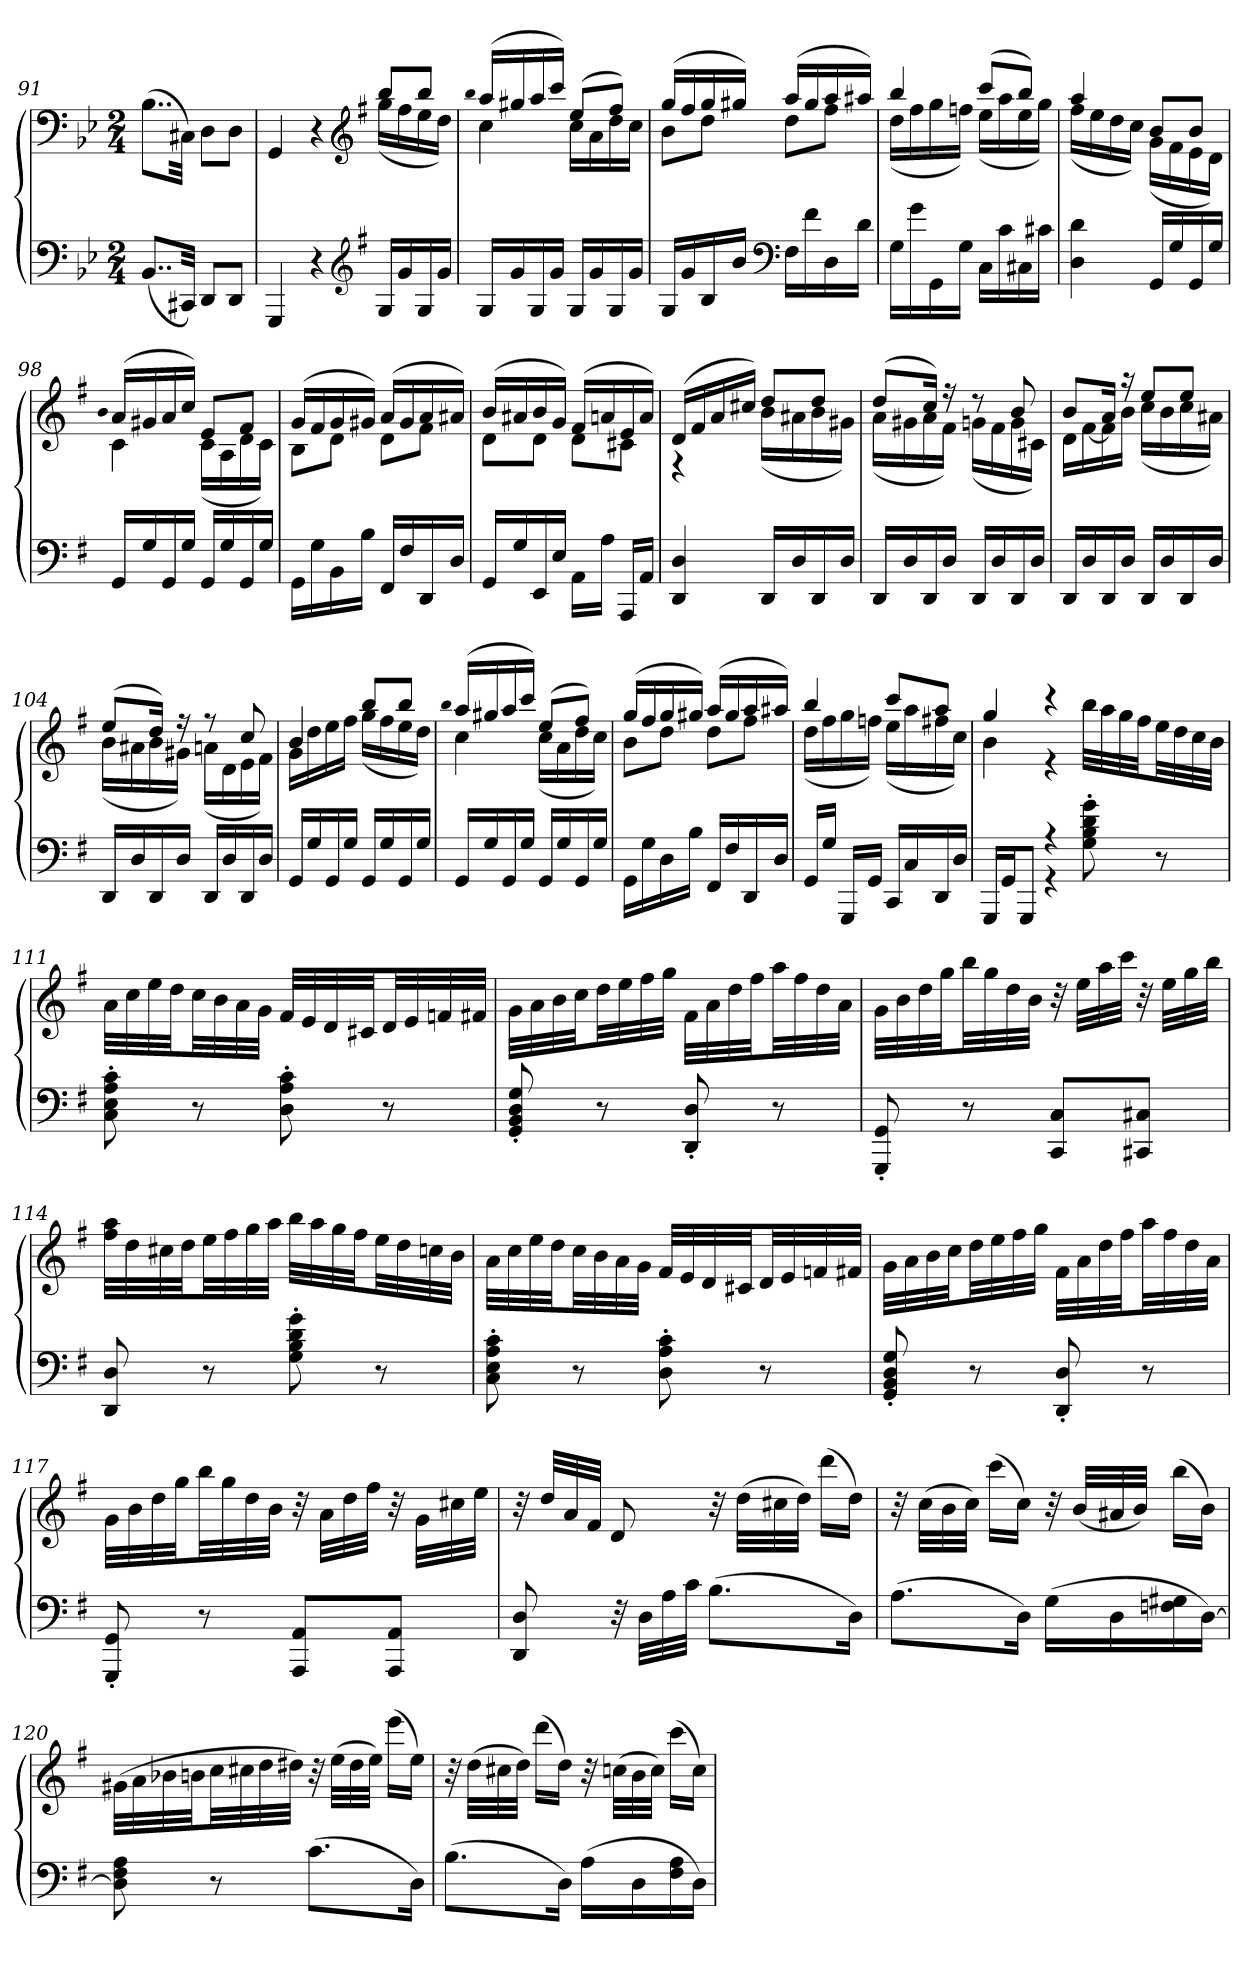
**kern	**kern
*part1	*part1
*staff2	*staff1
*clefF4	*clefF4
*k[b-e-]	*k[b-e-]
*M2/4	*M2/4
=91	=91
(8..BB-L	(8..B-L
32CC#XJkk)	32C#XJkk)
8DDL	8DL
8DDJ	8DJ
=92	=92
*	*^
4GGG	4GG	2ryy
4r	4r	.
*clefG2	*clefG2	*
*k[f#]	*k[f#]	*
16GLL	8bbL	(16ggLL
16g	.	16ff#
16G	8bbJ	16ee
16gJJ	.	16ddJJ)
=94	=94	=94
.	qbb	.
16GLL	(16aaLL	4cc
16g	16gg#X	.
16G	16aa	.
16gJJ	16cccJJ)	.
16GLL	(8eeL	16ccLL
16g	.	16a
16G	8ff#J)	16dd
16gJJ	.	16ccJJ
=95	=95	=95
16GLL	(16ggLL	8bL
16g	16ff#	.
16B	16gg	8ddJ
16bJJ	16gg#XJJ)	.
*clefF4	*	*
16F#LL	(16aaLL	8ddL
16f#	16gg#	.
16D	16aa	8ff#J
16dJJ	16aa#XJJ)	.
=96	=96	=96
16GLL	4bb	(16ddLL
16g	.	16ff#
16GG	.	16gg
16GJJ	.	16ffnJJ)
16CLL	(8cccL	(16eeLL
16c	.	16aa
16C#X	8bbJ)	16ee
16c#XJJ	.	16ggJJ)
=97	=97	=97
4D 4d	4aa	(16ff#LL
.	.	16ee
.	.	16dd
.	.	16ccJJ)
16GGLL	8bL	(16gLL
16G	.	16f#
16GG	8bJ	16e
16GJJ	.	16dJJ)
=98	=98	=98
.	qb	.
16GGLL	(16aLL	4c
16G	16g#X	.
16GG	16a	.
16GJJ	16ccJJ)	.
16GGLL	8eL	(16cLL
16G	.	16A
16GG	8f#J	16d
16GJJ	.	16cJJ)
=99	=99	=99
16GGLL	(16gLL	8BL
16G	16f#	.
16BB	16g	8dJ
16BJJ	16g#XJJ)	.
16FF#LL	(16aLL	8dL
16F#	16g#	.
16DD	16a	8f#J
16DJJ	16a#XJJ)	.
=100	=100	=100
16GGLL	(16bLL	8dL
16G	16a#X	.
16EE	16b	8dJ
16EJJ	16gJJ)	.
16AALL	(16f#LL	8dL
16AJJ	16an	.
16AAALL	16e	8c#XJ
16AAJJ	16aJJ)	.
=101	=101	=101
4DD 4D	(16dLL	4r
.	16f#	.
.	16a	.
.	16cc#XJJ)	.
16DDLL	8ddL	(16bLL
16D	.	16a#X
16DD	8ddJ	16b
16DJJ	.	16g#XJJ)
=102	=102	=102
16DDLL	(8ddL	(16aLL
16D	.	16g#X
16DD	16ccJk)	16a
16DJJ	16r	16f#JJ)
16DDLL	8r	(16gnLL
16D	.	16f#
16DD	8b	16g
16DJJ	.	16c#XJJ)
=103	=103	=103
16DDLL	8bL	16dLL
16D	.	[16f#
16DD	16aJk	16f#]
16DJJ	16r	16bJJ
16DDLL	8eeL	(16ccLL
16D	.	16b
16DD	8eeJ	16cc
16DJJ	.	16a#XJJ)
=104	=104	=104
16DDLL	(8eeL	(16bLL
16D	.	16a#X
16DD	16ddJk)	16b
16DJJ	16r	16g#XJJ)
16DDLL	8r	(16anLL
16D	.	16d
16DD	8cc	16e
16DJJ	.	16f#JJ)
=105	=105	=105
16GGLL	4b	16gLL
16G	.	16dd
16GG	.	16ee
16GJJ	.	16ff#JJ
16GGLL	8bbL	(16ggLL
16G	.	16ff#
16GG	8bbJ	16ee
16GJJ	.	16ddJJ)
=106	=106	=106
.	qbb	.
16GGLL	(16aaLL	4cc
16G	16gg#X	.
16GG	16aa	.
16GJJ	16cccJJ)	.
16GGLL	(8eeL	(16ccLL
16G	.	16a
16GG	8ff#J)	16dd
16GJJ	.	16ccJJ)
=107	=107	=107
16GGLL	(16ggLL	8bL
16G	16ff#	.
16D	16gg	8ddJ
16BJJ	16gg#XJJ)	.
16FF#LL	(16aaLL	8ddL
16F#	16gg#	.
16DD	16aa	8ff#J
16DJJ	16aa#XJJ)	.
=108	=108	=108
16GGLL	4bb	(16ddLL
16GJJ	.	16ff#
16GGGLL	.	16gg
16GGJJ	.	16ffnJJ)
16CCLL	8cccL	(16eeLL
16C	.	16aa
16DD	8aaJ	16ff#X
16DJJ	.	16ccJJ)
=109	=109	=109
*^	*	*
16GGGLL	4ryy	4gg	4b
16GGJ	.	.	.
8GGGJ	.	.	.
4r	4r	4r	4r
8G' 8B' 8d' 8g'	4ryy	32bbLLL	4ryy
.	.	32aa	.
.	.	32gg	.
.	.	32ff#JJ	.
8r	.	32eeLL	.
.	.	32dd	.
.	.	32cc	.
.	.	32bJJJ	.
*v	*v	*	*
*	*v	*v
=111	=111
8C' 8E' 8A' 8c'	32aLLL
.	32cc
.	32ee
.	32ddJJ
8r	32ccLL
.	32b
.	32a
.	32gJJJ
8D' 8A' 8c'	32f#LLL
.	32e
.	32d
.	32c#XJJ
8r	32dLL
.	32e
.	32fn
.	32f#XJJJ
=112	=112
8GG' 8BB' 8D' 8G'	32gLLL
.	32a
.	32b
.	32ccJJ
8r	32ddLL
.	32ee
.	32ff#
.	32ggJJJ
8DD' 8D'	32f#LLL
.	32a
.	32dd
.	32ff#JJ
8r	32aaLL
.	32ff#
.	32dd
.	32aJJJ
=113	=113
8GGG' 8GG'	32gLLL
.	32b
.	32dd
.	32ggJJ
8r	32bbLL
.	32gg
.	32dd
.	32bJJJ
8CC 8CL	32r
.	32eeLLL
.	32aa
.	32cccJJJ
8CC#X 8C#XJ	32r
.	32eeLLL
.	32gg
.	32bbJJJ
=114	=114
8DD 8D	32ff# 32aaLLL
.	32dd
.	32cc#X
.	32ddJJ
8r	32eeLL
.	32ff#
.	32gg
.	32aaJJJ
8G' 8B' 8d' 8g'	32bbLLL
.	32aa
.	32gg
.	32ff#JJ
8r	32eeLL
.	32dd
.	32ccn
.	32bJJJ
=115	=115
8C' 8E' 8A' 8c'	32aLLL
.	32cc
.	32ee
.	32ddJJ
8r	32ccLL
.	32b
.	32a
.	32gJJJ
8D' 8A' 8c'	32f#LLL
.	32e
.	32d
.	32c#XJJ
8r	32dLL
.	32e
.	32fn
.	32f#XJJJ
=116	=116
8GG' 8BB' 8D' 8G'	32gLLL
.	32a
.	32b
.	32ccJJ
8r	32ddLL
.	32ee
.	32ff#
.	32ggJJJ
8DD' 8D'	32f#LLL
.	32a
.	32dd
.	32ff#JJ
8r	32aaLL
.	32ff#
.	32dd
.	32aJJJ
=117	=117
8GGG' 8GG'	32gLLL
.	32b
.	32dd
.	32ggJJ
8r	32bbLL
.	32gg
.	32dd
.	32bJJJ
8AAA 8AAL	32r
.	32aLLL
.	32dd
.	32ff#JJJ
8AAA 8AAJ	32r
.	32gLLL
.	32cc#X
.	32eeJJJ
=118	=118
8DD 8D	32r
.	32ddLLL
.	32a
.	32f#JJJ
32r	8d
32DLLL	.
32A	.
32cJJJ	.
(8.BL	32r
.	(32ddLLL
.	32cc#X
.	32ddJJJ)
.	(16dddLL
16DJk)	16ddJJ)
=119	=119
(8.AL	32r
.	(32ccLLL
.	32b
.	32ccJJJ)
.	(16cccLL
16DJk)	16ccJJ)
(16GLL	32r
.	(32bLLL
16D	32a#X
.	32bJJJ)
16Fn 16G#X	(16bbLL
[16DJJ)	16bJJ)
=120	=120
8D] 8F# 8A	(32g#XLLL
.	32a
.	32b-X
.	32bnJJ
8r	32ccLL
.	32cc#X
.	32dd
.	32dd#XJJJ)
(8.cL	32r
.	(32eeLLL
.	32dd#
.	32eeJJJ)
.	(16eeeLL
16DJk)	16eeJJ)
=121	=121
(8.BL	32r
.	(32ddLLL
.	32cc#X
.	32ddJJJ)
.	(16dddLL
16DJk)	16ddJJ)
(16ALL	32r
.	(32ccnLLL
16D	32b
.	32ccJJJ)
16F# 16A	(16cccLL
16DJJ)	16ccJJ)
=	=
*-	*-
